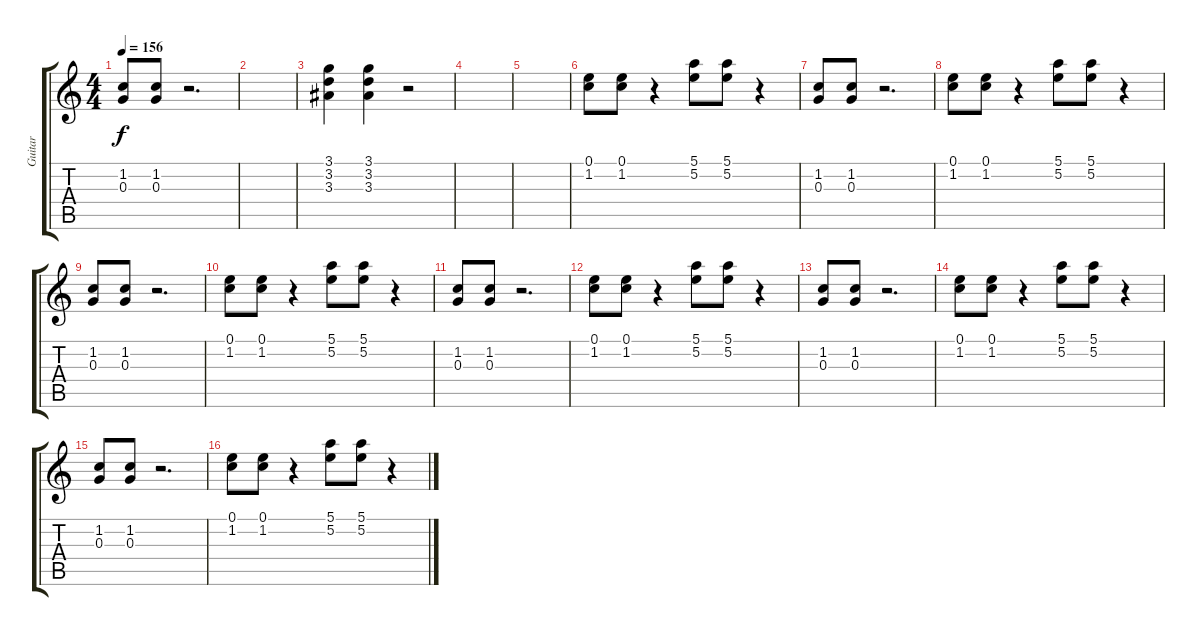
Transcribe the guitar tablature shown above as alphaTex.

\track ("Guitar" "Guitar") {instrument distortionguitar}
\staff {score tabs}
\tuning (E4 B3 G3 D3 A2 E2) {hide}
\ts (4 4)
\tempo 156
\clef g2
\ks c
(1.2 0.3).8{dy f} (1.2 0.3).8 r.2{d} |
|
(3.1 3.2 3.3).4 (3.1 3.2 3.3).4 r.2 |
|
|
(0.1 1.2).8 (0.1 1.2).8 r.4 (5.1 5.2).8 (5.1 5.2).8 r.4 |
(1.2 0.3).8 (1.2 0.3).8 r.2{d} |
(0.1 1.2).8 (0.1 1.2).8 r.4 (5.1 5.2).8 (5.1 5.2).8 r.4 |
(1.2 0.3).8 (1.2 0.3).8 r.2{d} |
(0.1 1.2).8 (0.1 1.2).8 r.4 (5.1 5.2).8 (5.1 5.2).8 r.4 |
(1.2 0.3).8 (1.2 0.3).8 r.2{d} |
(0.1 1.2).8 (0.1 1.2).8 r.4 (5.1 5.2).8 (5.1 5.2).8 r.4 |
(1.2 0.3).8 (1.2 0.3).8 r.2{d} |
(0.1 1.2).8 (0.1 1.2).8 r.4 (5.1 5.2).8 (5.1 5.2).8 r.4 |
(1.2 0.3).8 (1.2 0.3).8 r.2{d} |
(0.1 1.2).8 (0.1 1.2).8 r.4 (5.1 5.2).8 (5.1 5.2).8 r.4
